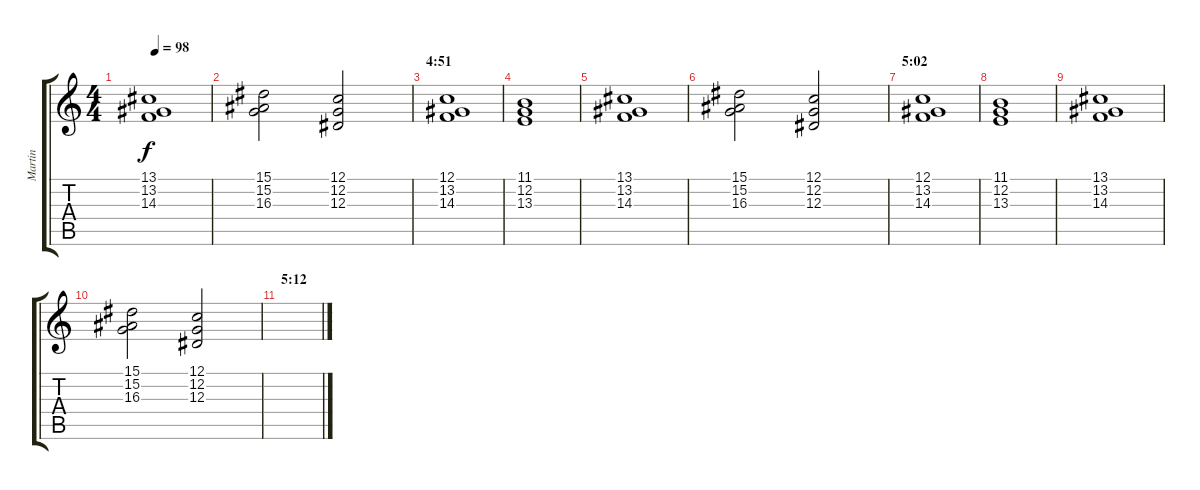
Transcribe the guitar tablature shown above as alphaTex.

\track ("Martin" "Martin") {instrument stringensemble1}
\staff {score tabs}
\tuning (C4 G3 Eb3 Bb2 F2 C2) {hide}
\ts (4 4)
\tempo 98
\clef g2
\ks c
(13.1 13.2 14.3).1{dy f} |
(15.1 15.2 16.3).2 (12.1 12.2 12.3).2 |
\section ("" "4:51")
(12.1 13.2 14.3).1 |
(11.1 12.2 13.3).1 |
(13.1 13.2 14.3).1 |
(15.1 15.2 16.3).2 (12.1 12.2 12.3).2 |
\section ("" "5:02")
(12.1 13.2 14.3).1 |
(11.1 12.2 13.3).1 |
(13.1 13.2 14.3).1 |
(15.1 15.2 16.3).2 (12.1 12.2 12.3).2 |
\section ("" "5:12")
